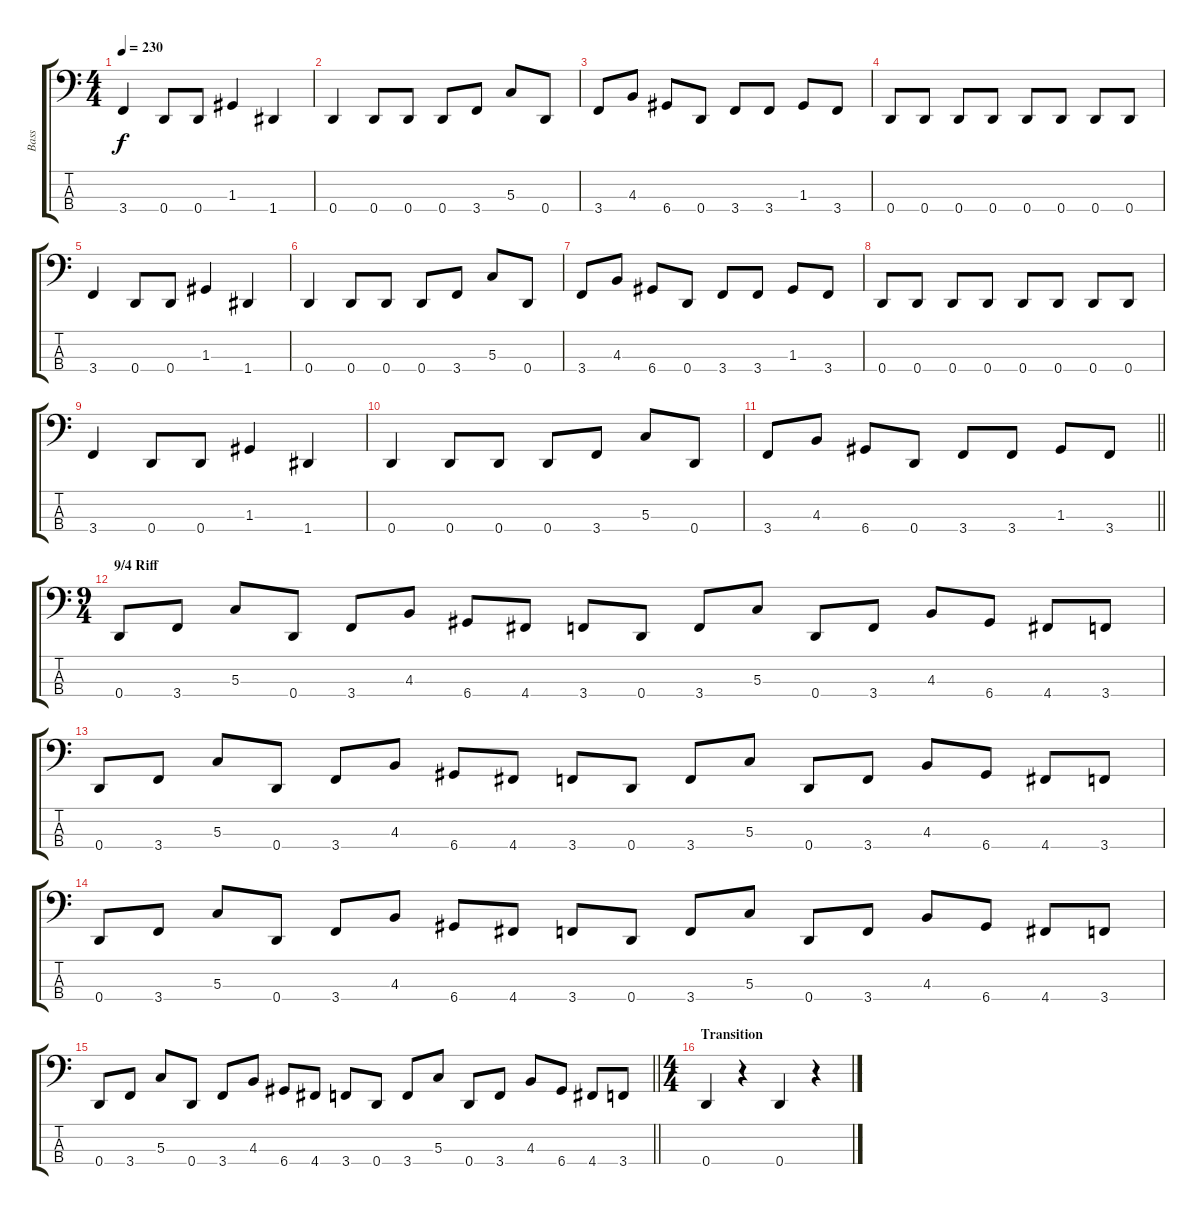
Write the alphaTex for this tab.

\track ("Bass" "Bass") {instrument electricbasspick}
\staff {score tabs}
\tuning (F2 C2 G1 D1) {hide}
\ts (4 4)
\tempo 230
\clef f4
\ks c
3.4.4{dy f} 0.4.8 0.4.8 1.3.4 1.4.4 |
0.4.4 0.4.8 0.4.8 0.4.8 3.4.8 5.3.8 0.4.8 |
3.4.8 4.3.8 6.4.8 0.4.8 3.4.8 3.4.8 1.3.8 3.4.8 |
0.4.8 0.4.8 0.4.8 0.4.8 0.4.8 0.4.8 0.4.8 0.4.8 |
3.4.4 0.4.8 0.4.8 1.3.4 1.4.4 |
0.4.4 0.4.8 0.4.8 0.4.8 3.4.8 5.3.8 0.4.8 |
3.4.8 4.3.8 6.4.8 0.4.8 3.4.8 3.4.8 1.3.8 3.4.8 |
0.4.8 0.4.8 0.4.8 0.4.8 0.4.8 0.4.8 0.4.8 0.4.8 |
3.4.4 0.4.8 0.4.8 1.3.4 1.4.4 |
0.4.4 0.4.8 0.4.8 0.4.8 3.4.8 5.3.8 0.4.8 |
\barLineRight lightlight
3.4.8 4.3.8 6.4.8 0.4.8 3.4.8 3.4.8 1.3.8 3.4.8 |
\ts (9 4)
\section ("" "9/4 Riff")
0.4.8 3.4.8 5.3.8 0.4.8 3.4.8 4.3.8 6.4.8 4.4.8 3.4.8 0.4.8 3.4.8 5.3.8 0.4.8 3.4.8 4.3.8 6.4.8 4.4.8 3.4.8 |
0.4.8 3.4.8 5.3.8 0.4.8 3.4.8 4.3.8 6.4.8 4.4.8 3.4.8 0.4.8 3.4.8 5.3.8 0.4.8 3.4.8 4.3.8 6.4.8 4.4.8 3.4.8 |
0.4.8 3.4.8 5.3.8 0.4.8 3.4.8 4.3.8 6.4.8 4.4.8 3.4.8 0.4.8 3.4.8 5.3.8 0.4.8 3.4.8 4.3.8 6.4.8 4.4.8 3.4.8 |
\barLineRight lightlight
0.4.8 3.4.8 5.3.8 0.4.8 3.4.8 4.3.8 6.4.8 4.4.8 3.4.8 0.4.8 3.4.8 5.3.8 0.4.8 3.4.8 4.3.8 6.4.8 4.4.8 3.4.8 |
\ts (4 4)
\section ("" "Transition")
0.4.4 r.4 0.4.4 r.4
